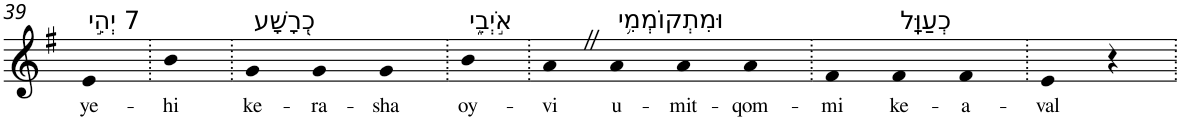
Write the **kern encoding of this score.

**kern	**text
*part1	*part1
*staff1	*staff1
*I"Piano	*
*I'Pno	*
!!LO:PB:g=z
*clefG2	*
*k[f#]	*
*G:	*
=39	=39
!LO:TX:a:t=7 יְהִ֣י	!
!	!LO:LY:b
4e	ye-
=40.	=40.
!	!LO:LY:b
4b	-hi
=41.	=41.
!LO:TX:a:t=כְ֭רָשָׁע	!
!	!LO:LY:b
4g	ke-
!	!LO:LY:b
4g	-ra-
!	!LO:LY:b
4g	-sha
=42.	=42.
!LO:TX:a:t=אֹ֣יְבִ֑י	!
!	!LO:LY:b
4b	oy-
=43.	=43.
!	!LO:LY:b
4aZ	-vi
!LO:TX:a:t=וּמִתְקוֹמְמִ֥י	!
!	!LO:LY:b
4a	u-
!	!LO:LY:b
4a	-mit-
!	!LO:LY:b
4a	-qom-
=44.	=44.
!	!LO:LY:b
4f#	-mi
!LO:TX:a:t=כְעַוָּֽל	!
!	!LO:LY:b
4f#	ke-
!	!LO:LY:b
4f#	-a-
=45.	=45.
!	!LO:LY:b
4e	-val
4r	.
=.	=.
*-	*-
